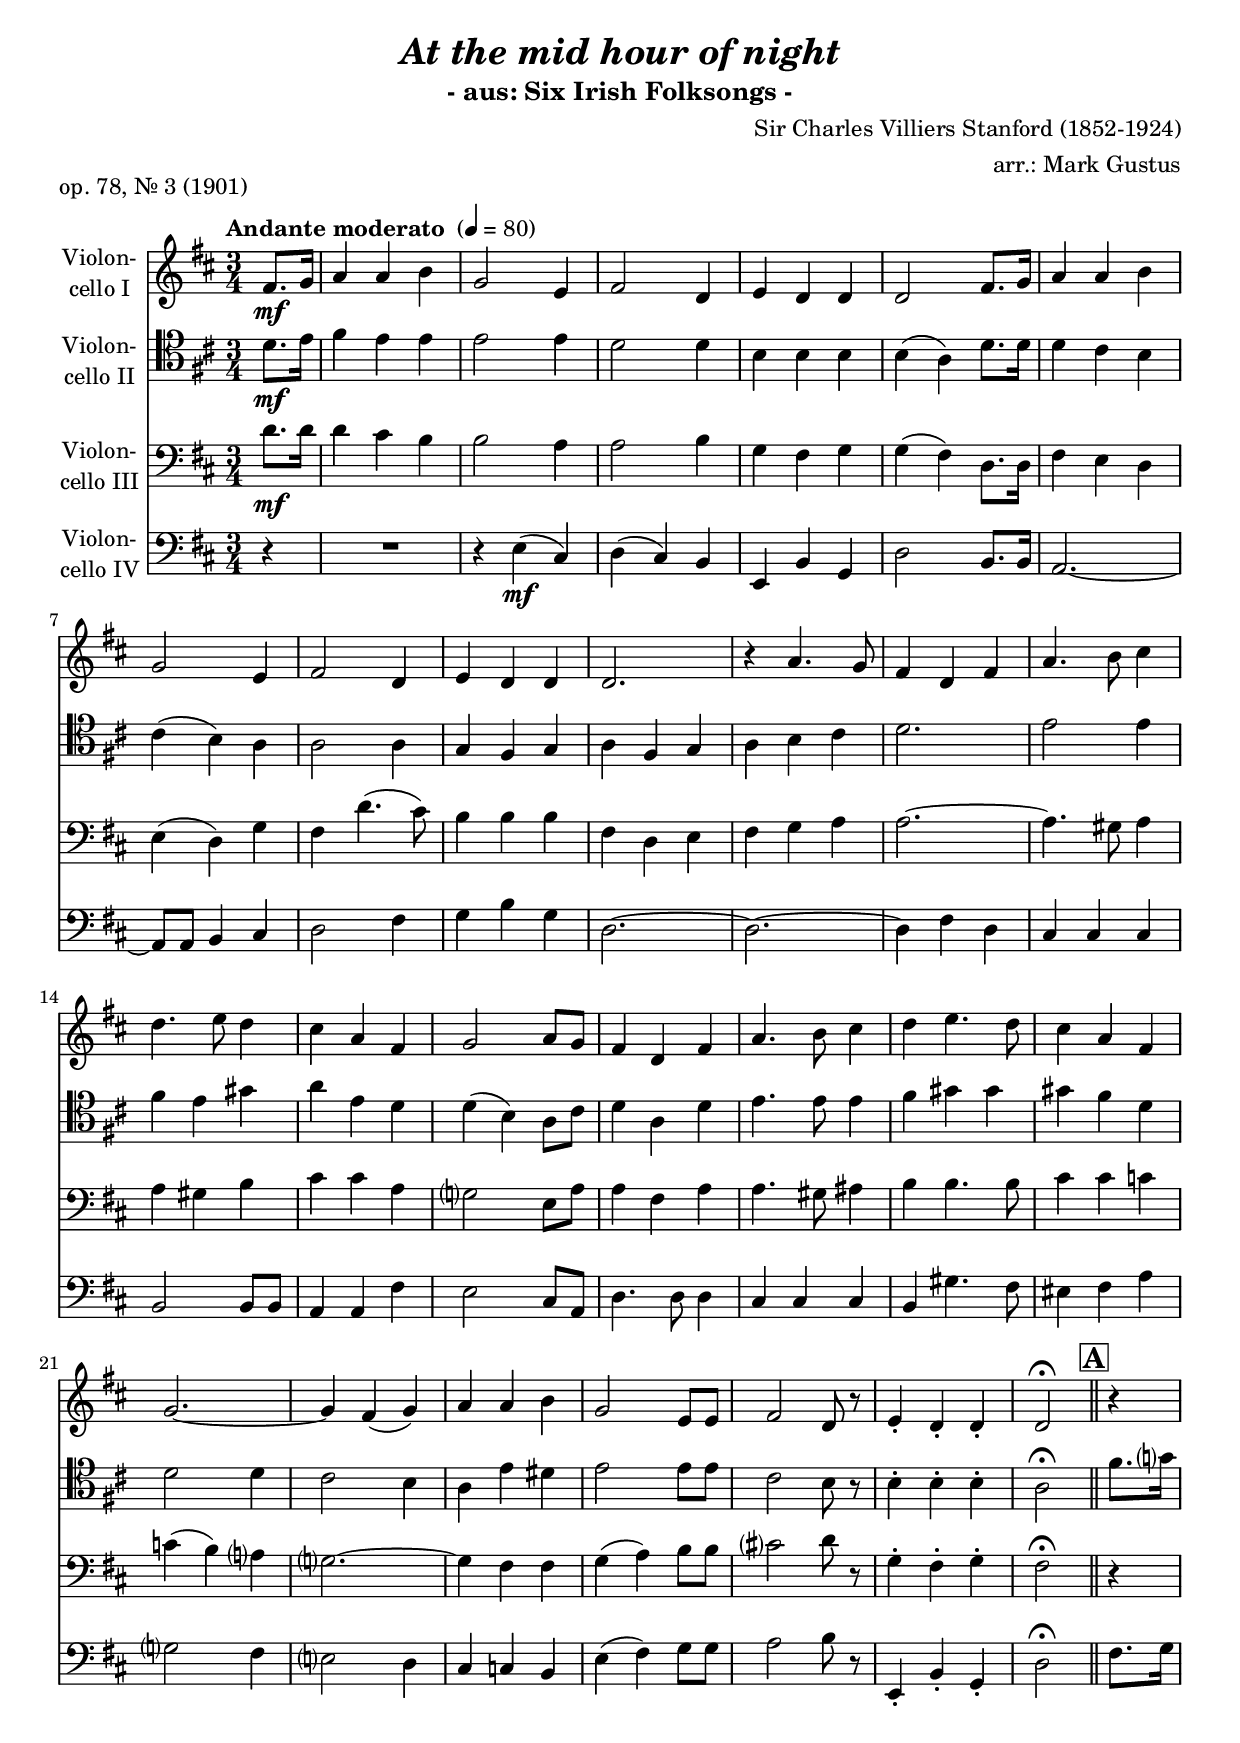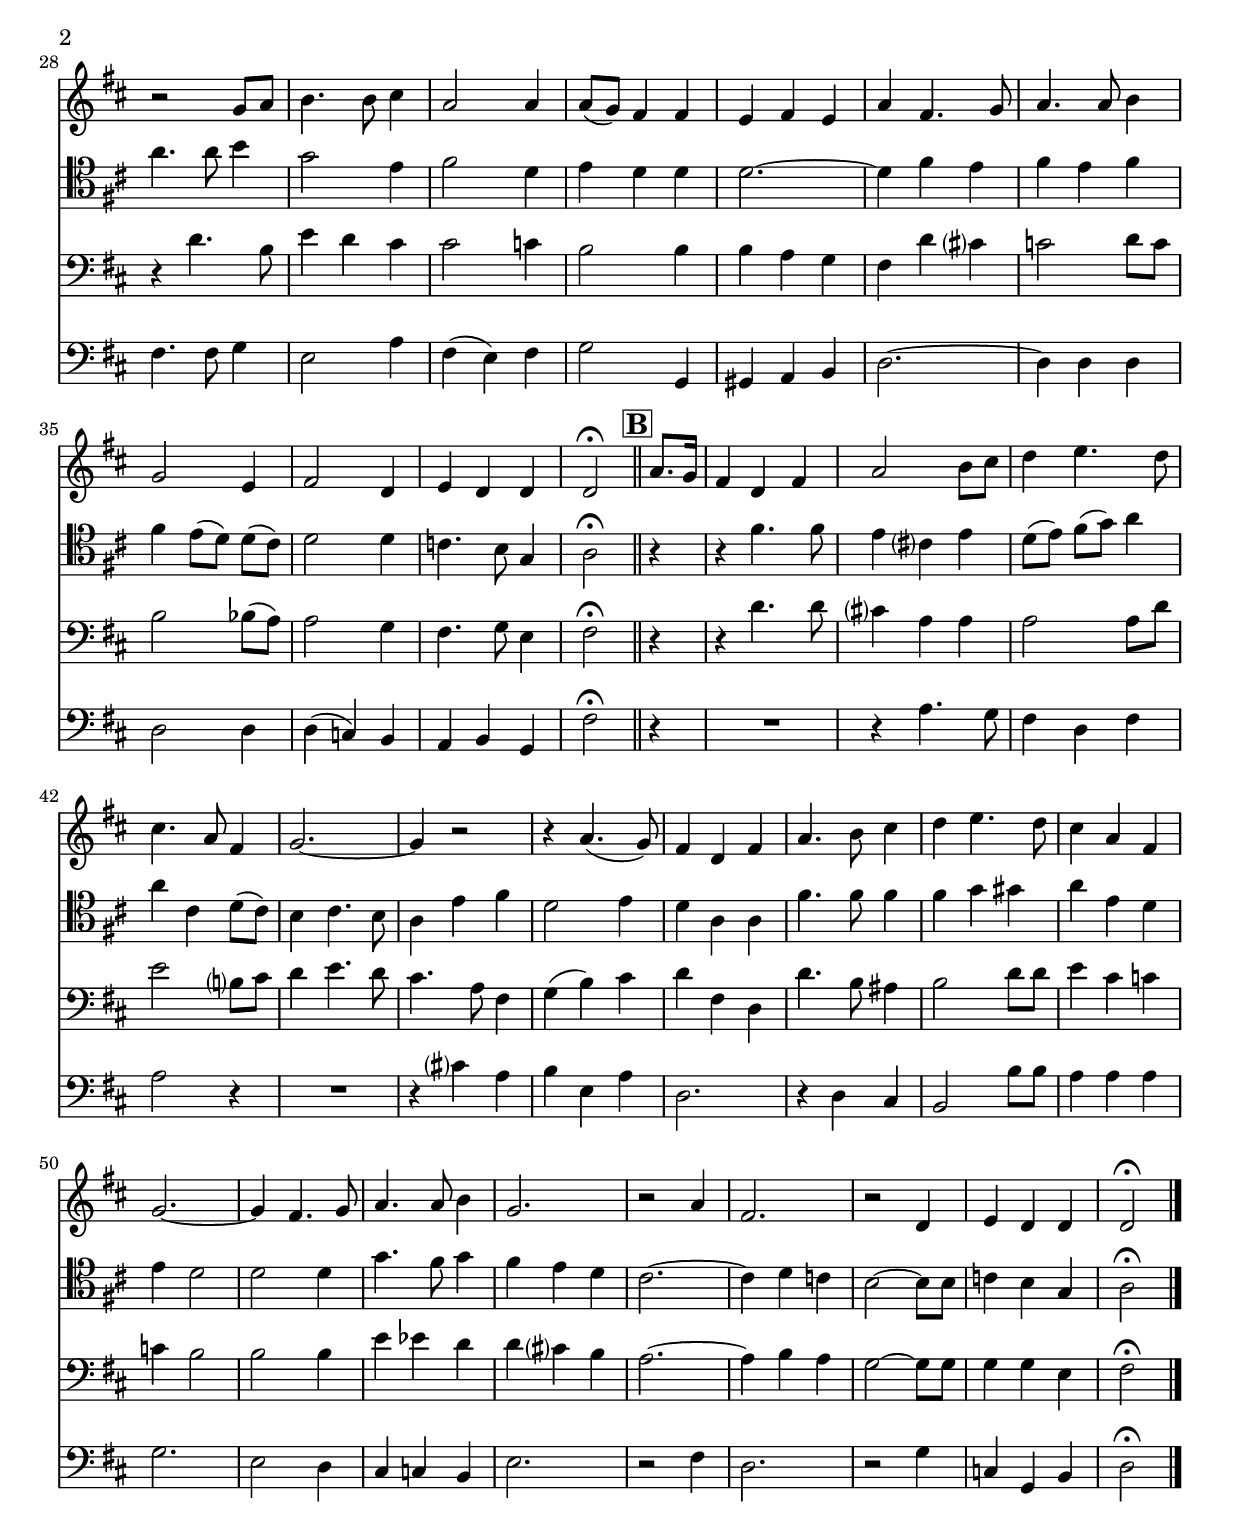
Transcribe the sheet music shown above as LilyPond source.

\version "2.18.2"
\include "deutsch.ly"

#(set-global-staff-size 19.8)

\header {
  title     = \markup \bold \italic "At the mid hour of night"
  subtitle  = "- aus: Six Irish Folksongs -"
  composer  = "Sir Charles Villiers Stanford (1852-1924)"
  arranger  = "arr.: Mark Gustus"
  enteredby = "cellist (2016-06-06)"
  piece     = "op. 78, Nr. 3 (1901)"
}

voiceconsts = {
  \key d \major
  \time 3/4
  \tempo "Andante moderato " 4=80
%  \numericTimeSignature
%  \compressFullBarRests
  \set tupletSpannerDuration = #(ly:make-moment 1 4)
  % Set default beaming for all staves
  \set Timing.beamExceptions = #'()
  \set Timing.baseMoment     = #(ly:make-moment 1 4)
  \set Timing.beatStructure  = #'(1 1)
}

boxa = { \bar "||" \mark \markup \box \bold "A" }
boxb = { \bar "||" \mark \markup \box \bold "B" }

mist = "string ensemble 1"
miba = "bassoon"
%mikl = "acoustic grand"

va = \relative c' {
  \voiceconsts
  \clef "treble"

  \partial 4 fis8.\mf g16
  a4 a h
  g2 e4
  fis2 d4
  e d d
  d2 fis8. g16
  a4 a h
  g2 e4
  fis2 d4
  e d d

  d2.
  r4 a'4. g8
  fis4 d fis
  a4. h8 cis4
  d4. e8 d4
  cis a fis
  g2 a8 g
  fis4 d fis
  a4. h8 cis4
  d e4. d8

  cis4 a fis
  g2.~
  g4 fis( g)
  a a h
  g2 e8 e
  fis2 d8 r
  e4-. d-. d-.
  d2\fermata \boxa r4
  r2 g8 a

  h4. h8 cis4
  a2 a4
  a8( g) fis4 fis
  e fis e
  a fis4. g8
  a4. a8 h4
  g2 e4
  fis2 d4
  e d d
  d2\fermata \boxb a'8. g16

  fis4 d fis
  a2 h8 cis
  d4 e4. d8
  cis4. a8 fis4
  g2.~
  g4 r2
  r4 a4.( g8)
  fis4 d fis
  a4. h8 cis4
  d e4. d8

  cis4 a fis
  g2.~
  g4 fis4. g8
  a4. a8 h4
  g2.
  r2 a4
  fis2.
  r2 d4
  e d d
  d2\fermata \bar "|."
}

vb = \relative c' {
  \voiceconsts
  \clef "tenor"

  \partial 4 d8.\mf e16
  fis4 e e
  e2 e4
  d2 d4
  h h h
  h( a) d8. d16
  d4 cis h
  cis( h) a
  a2 a4
  g fis g

  a fis g
  a h cis
  d2.
  e2 e4
  fis e gis
  a e d
  d( h) a8 cis
  d4 a d
  e4. e8 e4
  fis4 gis gis

  gis fis d
  d2 d4
  cis2 h4
  a e' dis
  e2 e8 e
  cis2 h8 r
  h4-. h-. h-.
  a2\fermata \boxa fis'8. g?16
  a4. a8 h4

  g2 e4
  fis2 d4
  e d d
  d2.~
  d4 fis e
  fis e fis
  fis e8( d) d( cis)
  d2 d4
  c4. h8 g4
  a2\fermata \boxb r4

  r fis'4. fis8
  e4 cis? e
  d8( e) fis( g) a4
  a cis, d8( cis)
  h4 cis4. h8
  a4 e' fis
  d2 e4
  d a a
  fis'4. fis8 fis4
  fis g gis

  a e d
  e d2
  d d4
  g4. fis8 g4
  fis e d
  cis2.~
  cis4 d c
  h2~ h8 h
  c4 h g
  a2\fermata \bar "|."
}

vc = \relative c' {
  \voiceconsts
  \clef "bass"

  \partial 4 d8.\mf d16
  d4 cis h
  h2 a4
  a2 h4
  g fis g
  g( fis) d8. d16
  fis4 e d
  e( d) g
  fis d'4.( cis8)
  h4 h h

  fis d e
  fis g a
  a2.~
  a4. gis8 a4
  a gis h
  cis cis a
  g?2 e8 a
  a4 fis a
  a4. gis8 ais4
  h h4. h8

  cis4 cis c
  c( h) a?
  g?2.~
  g4 fis fis
  g( a) h8 h
  cis?2 d8 r
  g,4-. fis-. g-.
  fis2\fermata \boxa r4
  r d'4. h8

  e4 d cis
  cis2 c4
  h2 h4
  h a g
  fis d' cis?
  c2 d8 c
  h2 b8( a)
  a2 g4
  fis4. g8 e4
  fis2\fermata \boxb r4

  r d'4. d8
  cis?4 a a
  a2 a8 d
  e2 h?8 cis
  d4 e4. d8
  cis4. a8 fis4
  g( h) cis
  d fis, d
  d'4. h8 ais4
  h2 d8 d

  e4 cis c
  c h2
  h h4
  e es d
  d cis? h
  a2.~
  a4 h a
  g2~ g8 g
  g4 g e
  fis2\fermata \bar "|."
}

vd = \relative c {
  \voiceconsts
  \clef "bass"

  \partial 4 r4
  R2.
  r4 e(\mf cis)
  d( cis) h
  e, h' g
  d'2 h8. h16
  a2.~
  a8 a h4 cis
  d2 fis4
  g h g

  d2.~
  d~
  d4 fis d
  cis cis cis
  h2 h8 h
  a4 a fis'
  e2 cis8 a
  d4. d8 d4
  cis cis cis
  h gis'4. fis8

  eis4 fis a
  g?2 fis4
  e?2 d4
  cis c h
  e( fis) g8 g
  a2 h8 r
  e,,4-. h'-. g-.
  d'2\fermata \boxa fis8. g16
  fis4. fis8 g4

  e2 a4
  fis( e) fis
  g2 g,4
  gis a h
  d2.~
  d4 d d
  d2 d4
  d( c) h
  a h g
  fis'2\fermata \boxb r4

  R2.
  r4 a4. g8
  fis4 d fis
  a2 r4
  R2.
  r4 cis? a
  h e, a
  d,2.
  r4 d cis
  h2 h'8 h

  a4 a a
  g2.
  e2 d4
  cis c h
  e2.
  r2 fis4
  d2.
  r2 g4
  c, g h
  d2\fermata \bar "|."
}


music = <<
      \new Staff {
        \set Staff.midiInstrument = \mist
        \set Staff.instrumentName = \markup \center-column { "Violon-" "cello I" }
        \transpose d d { \va }
      }

      \new Staff {
        \set Staff.midiInstrument = \mist
        \set Staff.instrumentName = \markup \center-column { "Violon-" "cello II" }
        \transpose d d { \vb }
      }

      \new Staff {
        \set Staff.midiInstrument = \miba
        \set Staff.instrumentName = \markup \center-column { "Violon-" "cello III" }
        \transpose d d { \vc }
      }

      \new Staff {
        \set Staff.midiInstrument = \miba
        \set Staff.instrumentName = \markup \center-column { "Violon-" "cello IV" }
        \transpose d d { \vd }
      }
>>

\book {
  \score {
   \music
    \layout {}
  }

  \score {
    \unfoldRepeats \music

    \midi {
      \context {
        \Score
      }
    }
  }
}
